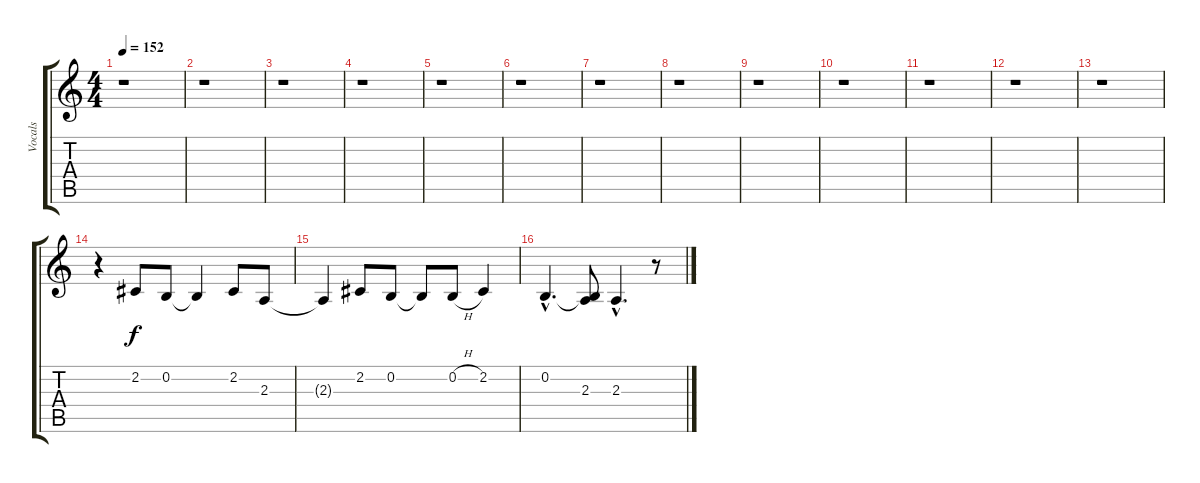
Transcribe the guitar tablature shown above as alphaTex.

\track ("Vocals" "Vocals") {instrument lead2sawtooth}
\staff {score tabs}
\tuning (E4 B3 G3 D3 A2 E2) {hide}
\ts (4 4)
\tempo 152
\clef g2
\ks c
r.1{dy f} |
r.1 |
r.1 |
r.1 |
r.1 |
r.1 |
r.1 |
r.1 |
r.1 |
r.1 |
r.1 |
r.1 |
r.1 |
r.4 2.2.8 0.2.8 0.2{t}.4 2.2.8 2.3.8 |
2.3{t}.4 2.2.8 0.2.8 0.2{t}.8 0.2{h}.8 2.2.4 |
0.2{hac}.4{d} (0.2{t} 2.3).8 2.3{hac}.4{d} r.8
